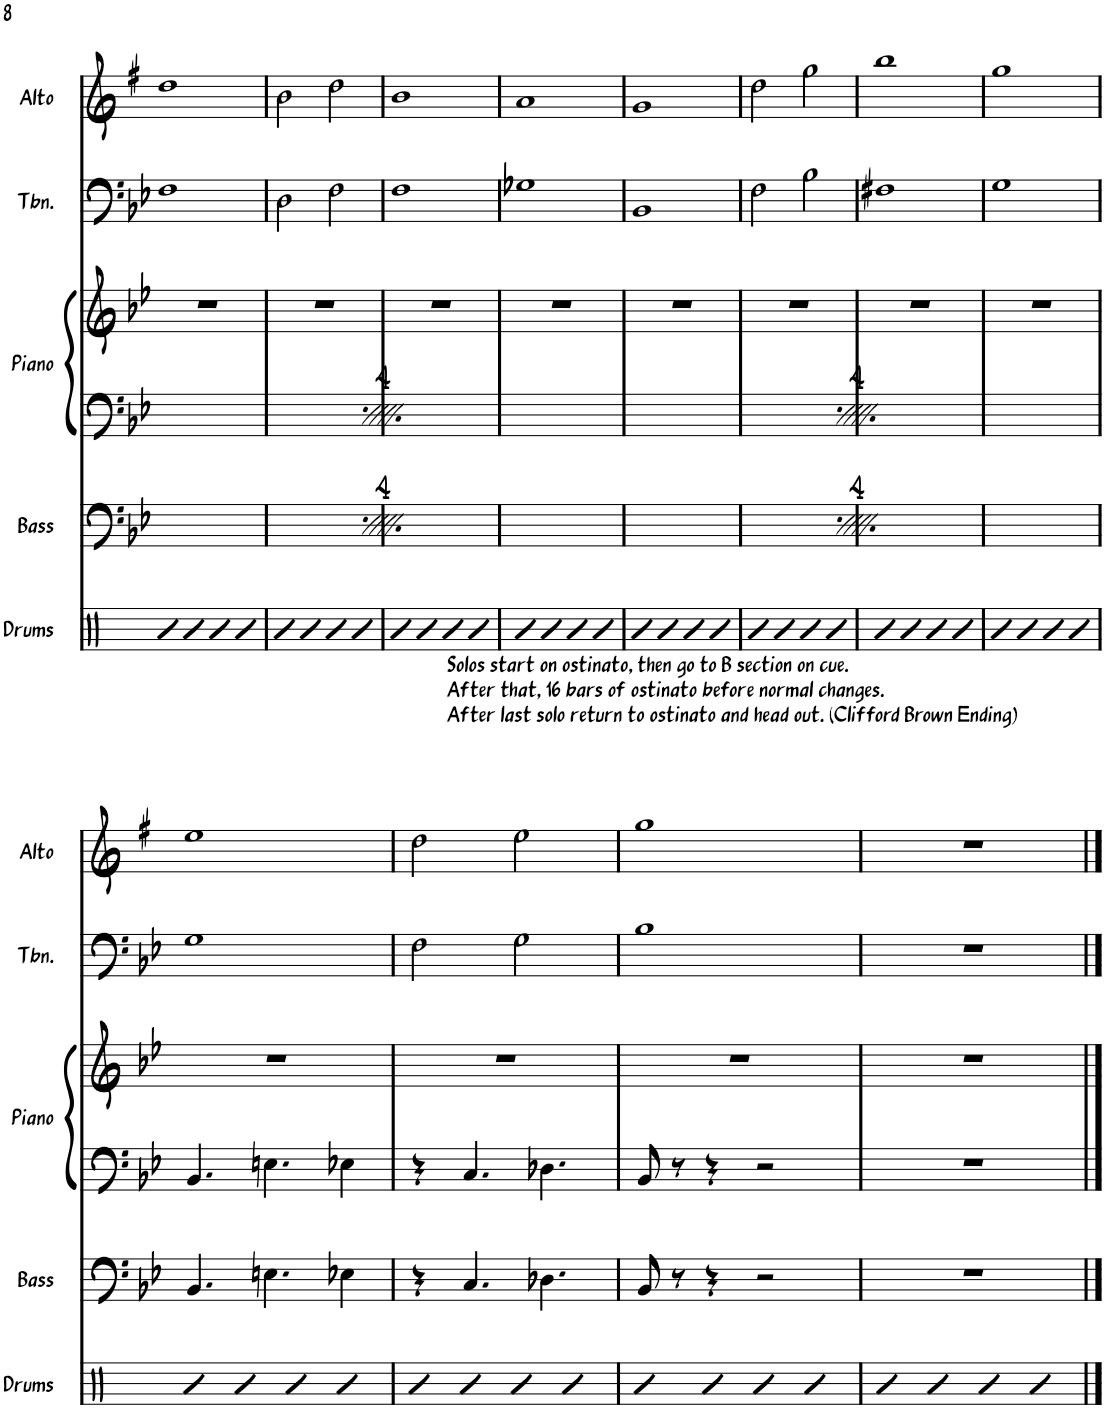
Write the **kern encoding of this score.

**kern	**kern	**kern	**kern	**kern	**kern
*part5	*part4	*part3	*part3	*part2	*part1
*staff6	*staff5	*staff4	*staff3	*staff2	*staff1
*I"Drums	*I"Bass	*I"Piano	*	*I"Trombone	*I"Alto Sax
*I'Drums	*I'Bass	*I'Piano	*	*I'Tbn.	*I'Alto
!!LO:PB:g=z
*clefX	*clefF4	*clefF4	*clefG2	*clefF4	*clefG2
*	*Trd7c12	*	*	*	*Trd5c9
*k[]	*k[b-e-]	*k[b-e-]	*k[b-e-]	*k[b-e-]	*k[f#]
*M4/4	*M4/4	*M4/4	*M4/4	*M4/4	*M4/4
=57	=57	=57	=57	=57	=57
4R	4.BB-/	4.BB-/	1r	1F	1dd
4R	.	.	.	.	.
.	4.En\	4.En\	.	.	.
4R	.	.	.	.	.
4R	4E-X\	4E-X\	.	.	.
=58	=58	=58	=58	=58	=58
4R	4r	4r	1r	2D\	2b\
4R	4.C/	4.C/	.	.	.
4R	.	.	.	2F\	2dd\
.	4.D-X\	4.D-X\	.	.	.
4R	.	.	.	.	.
=59	=59	=59	=59	=59	=59
4R	4.AA-X/	4.AA-X/	1r	1F	1b
4R	.	.	.	.	.
.	4.GG-X/	4.GG-X/	.	.	.
4R	.	.	.	.	.
4R	4FF/	4FF/	.	.	.
=60	=60	=60	=60	=60	=60
4R	4r	4r	1r	1G-X	1a
4R	4.BBn/	4.BBn/	.	.	.
4R	.	.	.	.	.
.	8FF/	8FF/	.	.	.
4R	4BB/	4BB/	.	.	.
=61	=61	=61	=61	=61	=61
4R	4.BB-/	4.BB-/	1r	1BB-	1g
4R	.	.	.	.	.
.	4.En\	4.En\	.	.	.
4R	.	.	.	.	.
4R	4E-X\	4E-X\	.	.	.
=62	=62	=62	=62	=62	=62
4R	4r	4r	1r	2F\	2dd\
4R	4.C/	4.C/	.	.	.
4R	.	.	.	2B-\	2gg\
.	4.D-X\	4.D-X\	.	.	.
4R	.	.	.	.	.
=63	=63	=63	=63	=63	=63
4R	4.AA-X/	4.AA-X/	1r	1F#X	1bb
4R	.	.	.	.	.
.	4.GG-X/	4.GG-X/	.	.	.
4R	.	.	.	.	.
4R	4FF/	4FF/	.	.	.
=64	=64	=64	=64	=64	=64
4R	4r	4r	1r	1G	1gg
4R	4.BBn/	4.BBn/	.	.	.
4R	.	.	.	.	.
.	8FF/	8FF/	.	.	.
4R	4BB/	4BB/	.	.	.
!!LO:LB:g=z
=65	=65	=65	=65	=65	=65
4R	4.BB-/	4.BB-/	1r	1G	1ee
4R	.	.	.	.	.
.	4.En\	4.En\	.	.	.
4R	.	.	.	.	.
4R	4E-X\	4E-X\	.	.	.
=66	=66	=66	=66	=66	=66
4R	4r	4r	1r	2F\	2dd\
4R	4.C/	4.C/	.	.	.
4R	.	.	.	2G\	2ee\
.	4.D-X\	4.D-X\	.	.	.
4R	.	.	.	.	.
=67	=67	=67	=67	=67	=67
4R	8BB-/	8BB-/	1r	1B-	1gg
.	8r	8r	.	.	.
4R	4r	4r	.	.	.
4R	2r	2r	.	.	.
4R	.	.	.	.	.
=68	=68	=68	=68	=68	=68
!	!	!	!	!	!LO:TX:a:t=Solos start on ostinato, then go to B section on cue.
!	!	!	!	!	!LO:TX:a:t=After that, 16 bars of ostinato before normal changes.
!	!	!	!	!	!LO:TX:a:t=After last solo return to ostinato and head out. (Clifford Brown Ending)
4R	1r	1r	1r	1r	1r
4R	.	.	.	.	.
4R	.	.	.	.	.
4R	.	.	.	.	.
==	==	==	==	==	==
*-	*-	*-	*-	*-	*-
